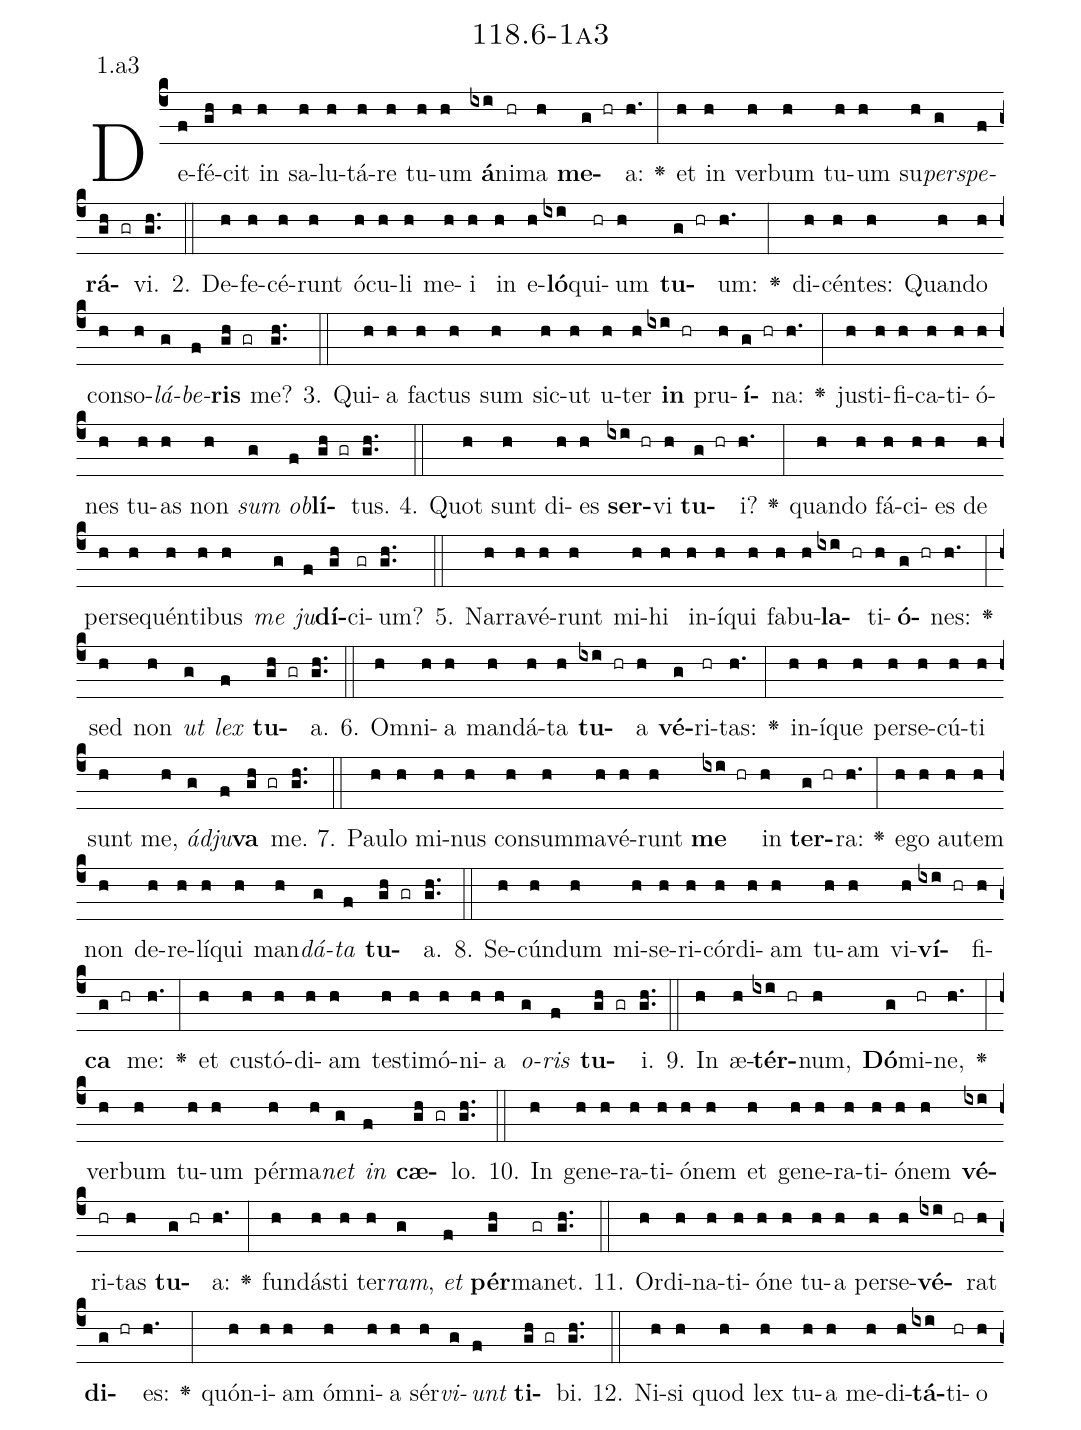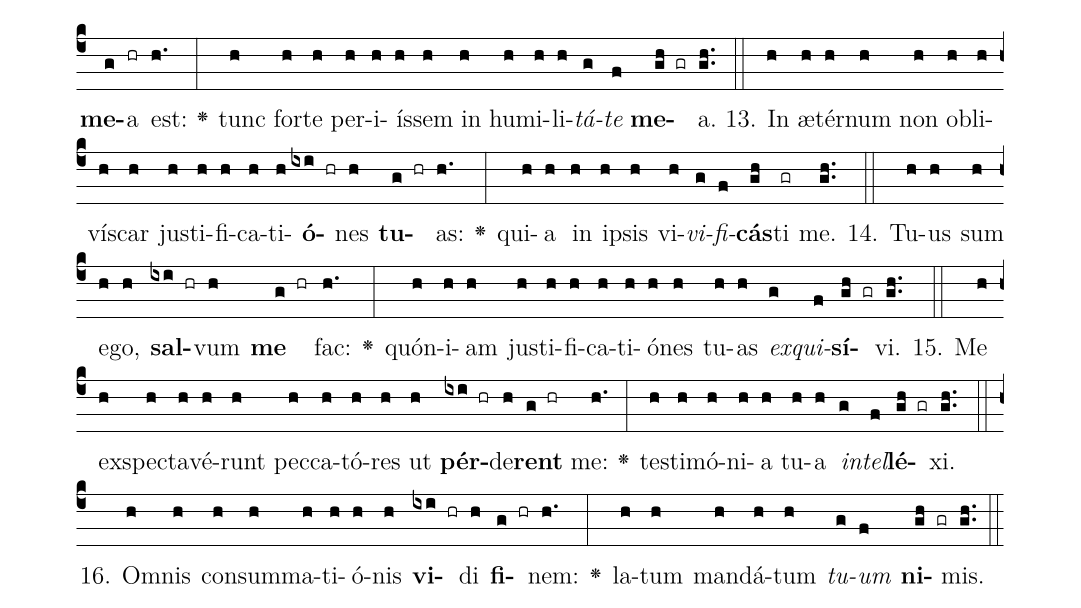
name: 118.6-1a3;
annotation: 1.a3;
%%
(c4)De(f)fé(gh)cit(h) in(h) sa(h)lu(h)tá(h)re(h) tu(h)um(h) <b>á</b>(ixi)ni(hr)ma(h) <b>me</b>(g hr)a:(h.) <v>\greheightstar</v>(:) et(h) in(h) ver(h)bum(h) tu(h)um(h) su(h)<i>per</i>(g)<i>spe</i>(f)<b>rá</b>(gh gr)vi.(gh..) (::)
2. De(h)fe(h)cé(h)runt(h) ó(h)cu(h)li(h) me(h)i(h) in(h) e(h)<b>ló</b>(ixi)qui(hr)um(h) <b>tu</b>(g hr)um:(h.) <v>\greheightstar</v>(:) di(h)cén(h)tes:(h) Quan(h)do(h) con(h)so(h)<i>lá</i>(g)<i>be</i>(f)<b>ris</b>(gh gr) me?(gh..) (::)
3. Qui(h)a(h) fac(h)tus(h) sum(h) sic(h)ut(h) u(h)ter(h) <b>in</b>(ixi hr) pru(h)<b>í</b>(g hr)na:(h.) <v>\greheightstar</v>(:) jus(h)ti(h)fi(h)ca(h)ti(h)ó(h)nes(h) tu(h)as(h) non(h) <i>sum</i>(g) <i>ob</i>(f)<b>lí</b>(gh gr)tus.(gh..) (::)
4. Quot(h) sunt(h) di(h)es(h) <b>ser</b>(ixi hr)vi(h) <b>tu</b>(g hr)i?(h.) <v>\greheightstar</v>(:) quan(h)do(h) fá(h)ci(h)es(h) de(h) per(h)se(h)quén(h)ti(h)bus(h) <i>me</i>(g) <i>ju</i>(f)<b>dí</b>(gh)ci(gr)um?(gh..) (::)
5. Nar(h)ra(h)vé(h)runt(h) mi(h)hi(h) in(h)í(h)qui(h) fa(h)bu(h)<b>la</b>(ixi hr)ti(h)<b>ó</b>(g hr)nes:(h.) <v>\greheightstar</v>(:) sed(h) non(h) <i>ut</i>(g) <i>lex</i>(f) <b>tu</b>(gh gr)a.(gh..) (::)
6. Om(h)ni(h)a(h) man(h)dá(h)ta(h) <b>tu</b>(ixi hr)a(h) <b>vé</b>(g)ri(hr)tas:(h.) <v>\greheightstar</v>(:) in(h)í(h)que(h) per(h)se(h)cú(h)ti(h) sunt(h) me,(h) <i>ád</i>(g)<i>ju</i>(f)<b>va</b>(gh gr) me.(gh..) (::)
7. Pau(h)lo(h) mi(h)nus(h) con(h)sum(h)ma(h)vé(h)runt(h) <b>me</b>(ixi hr) in(h) <b>ter</b>(g hr)ra:(h.) <v>\greheightstar</v>(:) e(h)go(h) au(h)tem(h) non(h) de(h)re(h)lí(h)qui(h) man(h)<i>dá</i>(g)<i>ta</i>(f) <b>tu</b>(gh gr)a.(gh..) (::)
8. Se(h)cún(h)dum(h) mi(h)se(h)ri(h)cór(h)di(h)am(h) tu(h)am(h) vi(h)<b>ví</b>(ixi hr)fi(h)<b>ca</b>(g hr) me:(h.) <v>\greheightstar</v>(:) et(h) cus(h)tó(h)di(h)am(h) tes(h)ti(h)mó(h)ni(h)a(h) <i>o</i>(g)<i>ris</i>(f) <b>tu</b>(gh gr)i.(gh..) (::)
9. In(h) æ(h)<b>tér</b>(ixi hr)num,(h) <b>Dó</b>(g)mi(hr)ne,(h.) <v>\greheightstar</v>(:) ver(h)bum(h) tu(h)um(h) pér(h)ma(h)<i>net</i>(g) <i>in</i>(f) <b>cæ</b>(gh gr)lo.(gh..) (::)
10. In(h) ge(h)ne(h)ra(h)ti(h)ó(h)nem(h) et(h) ge(h)ne(h)ra(h)ti(h)ó(h)nem(h) <b>vé</b>(ixi)ri(hr)tas(h) <b>tu</b>(g hr)a:(h.) <v>\greheightstar</v>(:) fun(h)dás(h)ti(h) ter(h)<i>ram</i>,(g) <i>et</i>(f) <b>pér</b>(gh)ma(gr)net.(gh..) (::)
11. Or(h)di(h)na(h)ti(h)ó(h)ne(h) tu(h)a(h) per(h)se(h)<b>vé</b>(ixi hr)rat(h) <b>di</b>(g hr)es:(h.) <v>\greheightstar</v>(:) quón(h)i(h)am(h) óm(h)ni(h)a(h) sér(h)<i>vi</i>(g)<i>unt</i>(f) <b>ti</b>(gh gr)bi.(gh..) (::)
12. Ni(h)si(h) quod(h) lex(h) tu(h)a(h) me(h)di(h)<b>tá</b>(ixi)ti(hr)o(h) <b>me</b>(g)a(hr) est:(h.) <v>\greheightstar</v>(:) tunc(h) for(h)te(h) per(h)i(h)ís(h)sem(h) in(h) hu(h)mi(h)li(h)<i>tá</i>(g)<i>te</i>(f) <b>me</b>(gh gr)a.(gh..) (::)
13. In(h) æ(h)tér(h)num(h) non(h) ob(h)li(h)vís(h)car(h) jus(h)ti(h)fi(h)ca(h)ti(h)<b>ó</b>(ixi hr)nes(h) <b>tu</b>(g hr)as:(h.) <v>\greheightstar</v>(:) qui(h)a(h) in(h) ip(h)sis(h) vi(h)<i>vi</i>(g)<i>fi</i>(f)<b>cás</b>(gh)ti(gr) me.(gh..) (::)
14. Tu(h)us(h) sum(h) e(h)go,(h) <b>sal</b>(ixi hr)vum(h) <b>me</b>(g hr) fac:(h.) <v>\greheightstar</v>(:) quón(h)i(h)am(h) jus(h)ti(h)fi(h)ca(h)ti(h)ó(h)nes(h) tu(h)as(h) <i>ex</i>(g)<i>qui</i>(f)<b>sí</b>(gh gr)vi.(gh..) (::)
15. Me(h) ex(h)spec(h)ta(h)vé(h)runt(h) pec(h)ca(h)tó(h)res(h) ut(h) <b>pér</b>(ixi hr)de(h)<b>rent</b>(g hr) me:(h.) <v>\greheightstar</v>(:) tes(h)ti(h)mó(h)ni(h)a(h) tu(h)a(h) <i>in</i>(g)<i>tel</i>(f)<b>lé</b>(gh gr)xi.(gh..) (::)
16. Om(h)nis(h) con(h)sum(h)ma(h)ti(h)ó(h)nis(h) <b>vi</b>(ixi hr)di(h) <b>fi</b>(g hr)nem:(h.) <v>\greheightstar</v>(:) la(h)tum(h) man(h)dá(h)tum(h) <i>tu</i>(g)<i>um</i>(f) <b>ni</b>(gh gr)mis.(gh..) (::)
